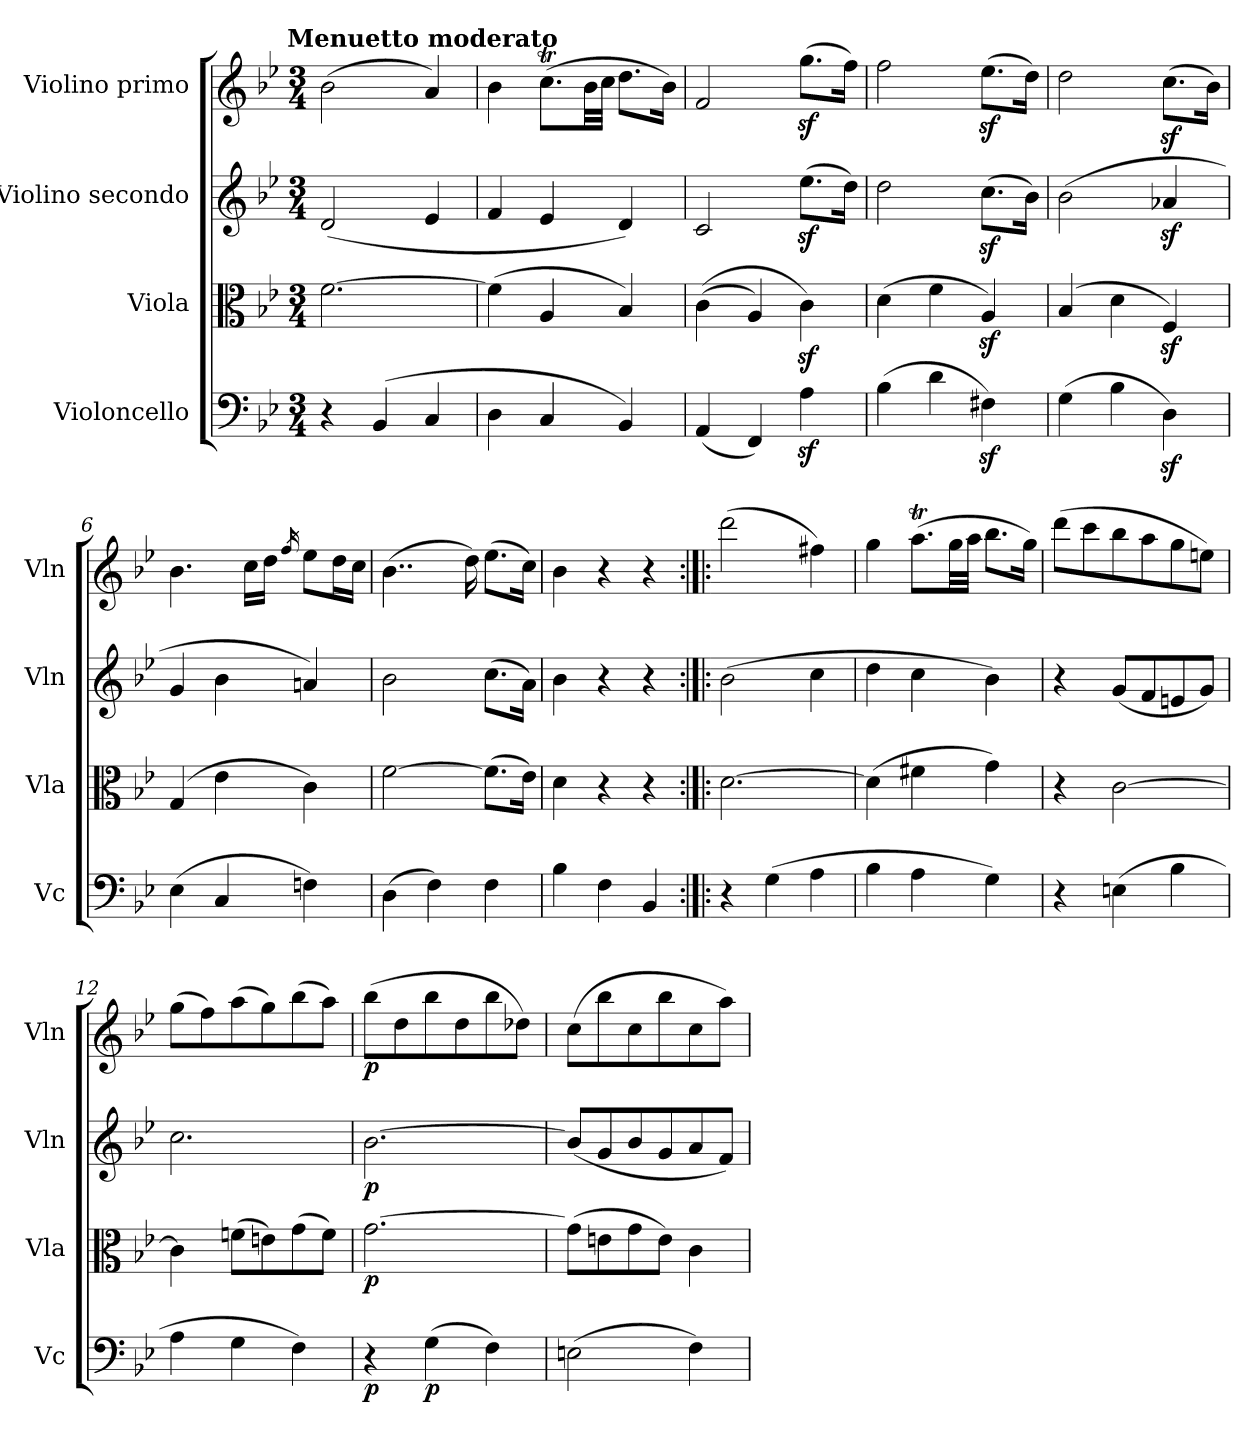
**kern	**dynam	**kern	**dynam	**kern	**dynam	**kern	**dynam
*part4	*part4	*part3	*part3	*part2	*part2	*part1	*part1
*staff4	*staff4	*staff3	*staff3	*staff2	*staff2	*staff1	*staff1
*I"Violoncello	*	*I"Viola	*	*I"Violino secondo	*	*I"Violino primo	*
*I'Vc	*	*I'Vla	*	*I'Vln	*	*I'Vln	*
*clefF4	*	*clefC3	*	*clefG2	*	*clefG2	*
*k[b-e-]	*	*k[b-e-]	*	*k[b-e-]	*	*k[b-e-]	*
*B-:	*	*B-:	*	*B-:	*	*B-:	*
!!LO:TX:omd:t=Menuetto moderato
*M3/4	*	*M3/4	*	*M3/4	*	*M3/4	*
*MM92	*	*MM92	*	*MM92	*	*MM92	*
=1	=1	=1	=1	=1	=1	=1	=1
4r	.	[2.f	.	(2d	.	(2b-	.
(4BB-	.	.	.	.	.	.	.
4C	.	.	.	4e-	.	4a)	.
=2	=2	=2	=2	=2	=2	=2	=2
4D	.	(4f]	.	4f	.	4b-	.
4C	.	4A	.	4e-	.	(8.ccTL	.
.	.	.	.	.	.	32b-LL	.
.	.	.	.	.	.	32ccJJJ	.
4BB-)	.	4B-)	.	4d)	.	8.ddL	.
.	.	.	.	.	.	16b-Jk)	.
=3	=3	=3	=3	=3	=3	=3	=3
(4AA	.	((4c	.	2c	.	2f	.
4FF)	.	4A)	.	.	.	.	.
4Az	.	4cz)	.	(8.ee-zL	.	(8.ggzL	.
.	.	.	.	16ddJk)	.	16ffJk)	.
=4	=4	=4	=4	=4	=4	=4	=4
(4B-	.	(4d	.	2dd	.	2ff	.
4d	.	4f	.	.	.	.	.
4F#Xz)	.	4Az)	.	(8.cczL	.	(8.ee-zL	.
.	.	.	.	16b-Jk)	.	16ddJk)	.
=5	=5	=5	=5	=5	=5	=5	=5
(4G	.	(4B-	.	(2b-	.	2dd	.
4B-	.	4d	.	.	.	.	.
4Dz)	.	4Fz)	.	4a-Xz	.	(8.cczL	.
.	.	.	.	.	.	16b-Jk)	.
=6	=6	=6	=6	=6	=6	=6	=6
(4E-	.	(4G	.	4g	.	4.b-	.
4C	.	4e-	.	4b-	.	.	.
.	.	.	.	.	.	16ccLL	.
.	.	.	.	.	.	16ddJJ	.
.	.	.	.	.	.	16qff/	.
4Fn)	.	4c)	.	4an)	.	8ee-L	.
.	.	.	.	.	.	16ddL	.
.	.	.	.	.	.	16ccJJ	.
!!LO:LB:g=z
=7	=7	=7	=7	=7	=7	=7	=7
(4D	.	[2f	.	2b-	.	(4..b-	.
4F)	.	.	.	.	.	.	.
.	.	.	.	.	.	16dd)	.
4F	.	(8.fL]	.	(8.ccL	.	(8.ee-L	.
.	.	16e-Jk)	.	16aJk)	.	16ccJk)	.
!!LO:LB:g=z
=8	=8	=8	=8	=8	=8	=8	=8
4B-	.	4d	.	4b-	.	4b-	.
4F	.	4r	.	4r	.	4r	.
4BB-	.	4r	.	4r	.	4r	.
!!LO:LB:g=z
=9:|!|:	=9:|!|:	=9:|!|:	=9:|!|:	=9:|!|:	=9:|!|:	=9:|!|:	=9:|!|:
4r	.	[2.d	.	(2b-	.	(2ddd	.
(4G	.	.	.	.	.	.	.
4A	.	.	.	4cc	.	4ff#X)	.
=10	=10	=10	=10	=10	=10	=10	=10
4B-	.	(4d]	.	4dd	.	4gg	.
4A	.	4f#X	.	4cc	.	(8.aatL	.
.	.	.	.	.	.	32ggLL	.
.	.	.	.	.	.	32aaJJJ	.
4G)	.	4g)	.	4b-)	.	8.bb-L	.
.	.	.	.	.	.	16ggJk)	.
=11	=11	=11	=11	=11	=11	=11	=11
4r	.	4r	.	4r	.	(8dddL	.
.	.	.	.	.	.	8ccc	.
(4En	.	[2c	.	(8gL	.	8bb-	.
.	.	.	.	8f	.	8aa	.
4B-	.	.	.	8en	.	8gg	.
.	.	.	.	8gJ)	.	8eenJ)	.
=12	=12	=12	=12	=12	=12	=12	=12
4A	.	4c]	.	2.cc	.	(8ggL	.
.	.	.	.	.	.	8ff)	.
4G	.	(8fnL	.	.	.	(8aa	.
.	.	8en)	.	.	.	8gg)	.
4F)	.	(8g	.	.	.	(8bb-	.
.	.	8fJ)	.	.	.	8aaJ)	.
!!LO:LB:g=z
=13	=13	=13	=13	=13	=13	=13	=13
4r	p	[2.g	p	[2.b-	p	(8bb-L	p
.	.	.	.	.	.	8dd	.
(4G	p	.	.	.	.	8bb-	.
.	.	.	.	.	.	8dd	.
4F)	.	.	.	.	.	8bb-	.
.	.	.	.	.	.	8dd-XJ)	.
!!LO:LB:g=z
=14	=14	=14	=14	=14	=14	=14	=14
(2En	.	(8gL]	.	(8b-L]	.	(8ccL	.
.	.	8en	.	8g	.	8bb-	.
.	.	8g	.	8b-	.	8cc	.
.	.	8eJ)	.	8g	.	8bb-	.
4F)	.	4c	.	8a	.	8cc	.
.	.	.	.	8fJ)	.	8aaJ)	.
=	=	=	=	=	=	=	=
*-	*-	*-	*-	*-	*-	*-	*-
